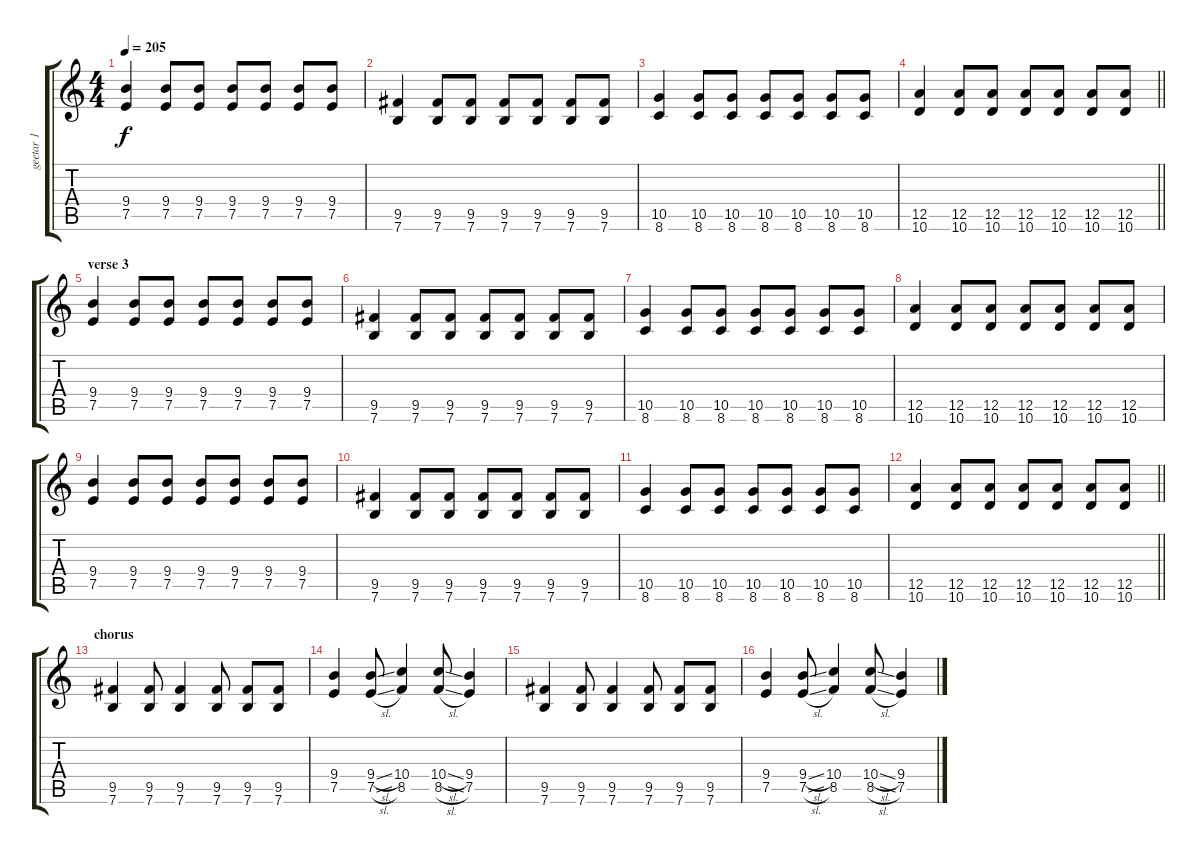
\track ("geetar 1" "geetar 1") {instrument distortionguitar}
\staff {score tabs}
\tuning (E4 B3 G3 D3 A2 E2) {hide}
\ts (4 4)
\tempo 205
\clef g2
\ks c
(9.4 7.5).4{dy f} (9.4 7.5).8 (9.4 7.5).8 (9.4 7.5).8 (9.4 7.5).8 (9.4 7.5).8 (9.4 7.5).8 |
(9.5 7.6).4 (9.5 7.6).8 (9.5 7.6).8 (9.5 7.6).8 (9.5 7.6).8 (9.5 7.6).8 (9.5 7.6).8 |
(10.5 8.6).4 (10.5 8.6).8 (10.5 8.6).8 (10.5 8.6).8 (10.5 8.6).8 (10.5 8.6).8 (10.5 8.6).8 |
\barLineRight lightlight
(12.5 10.6).4 (12.5 10.6).8 (12.5 10.6).8 (12.5 10.6).8 (12.5 10.6).8 (12.5 10.6).8 (12.5 10.6).8 |
\section ("" "verse 3")
(9.4 7.5).4 (9.4 7.5).8 (9.4 7.5).8 (9.4 7.5).8 (9.4 7.5).8 (9.4 7.5).8 (9.4 7.5).8 |
(9.5 7.6).4 (9.5 7.6).8 (9.5 7.6).8 (9.5 7.6).8 (9.5 7.6).8 (9.5 7.6).8 (9.5 7.6).8 |
(10.5 8.6).4 (10.5 8.6).8 (10.5 8.6).8 (10.5 8.6).8 (10.5 8.6).8 (10.5 8.6).8 (10.5 8.6).8 |
(12.5 10.6).4 (12.5 10.6).8 (12.5 10.6).8 (12.5 10.6).8 (12.5 10.6).8 (12.5 10.6).8 (12.5 10.6).8 |
(9.4 7.5).4 (9.4 7.5).8 (9.4 7.5).8 (9.4 7.5).8 (9.4 7.5).8 (9.4 7.5).8 (9.4 7.5).8 |
(9.5 7.6).4 (9.5 7.6).8 (9.5 7.6).8 (9.5 7.6).8 (9.5 7.6).8 (9.5 7.6).8 (9.5 7.6).8 |
(10.5 8.6).4 (10.5 8.6).8 (10.5 8.6).8 (10.5 8.6).8 (10.5 8.6).8 (10.5 8.6).8 (10.5 8.6).8 |
\barLineRight lightlight
(12.5 10.6).4 (12.5 10.6).8 (12.5 10.6).8 (12.5 10.6).8 (12.5 10.6).8 (12.5 10.6).8 (12.5 10.6).8 |
\section ("" "chorus")
(9.5 7.6).4 (9.5 7.6).8 (9.5 7.6).4 (9.5 7.6).8 (9.5 7.6).8 (9.5 7.6).8 |
(9.4 7.5).4 (9.4{sl} 7.5{sl}).8 (10.4 8.5).4 (10.4{sl} 8.5{sl}).8 (9.4 7.5).4 |
(9.5 7.6).4 (9.5 7.6).8 (9.5 7.6).4 (9.5 7.6).8 (9.5 7.6).8 (9.5 7.6).8 |
(9.4 7.5).4 (9.4{sl} 7.5{sl}).8 (10.4 8.5).4 (10.4{sl} 8.5{sl}).8 (9.4 7.5).4
